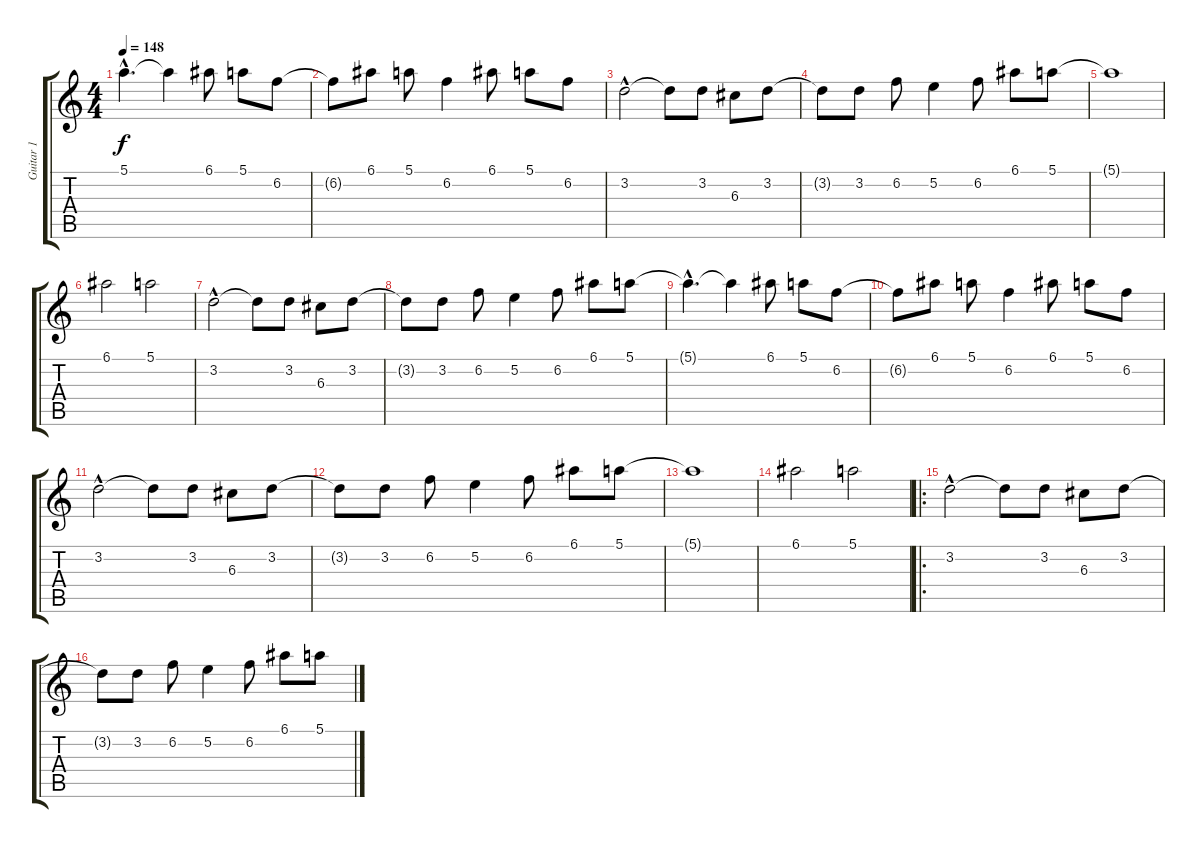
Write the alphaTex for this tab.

\track ("Guitar 1" "Guitar 1") {instrument distortionguitar}
\staff {score tabs}
\tuning (E4 B3 G3 D3 A2 D2) {hide}
\ts (4 4)
\tempo 148
\clef g2
\ks c
5.1{hac t}.4{d dy f} 5.1{t}.4 6.1.8 5.1.8 6.2.8 |
6.2{t}.8 6.1.8 5.1.8 6.2.4 6.1.8 5.1.8 6.2.8 |
3.2{hac}.2 3.2{t}.8 3.2.8 6.3.8 3.2.8 |
3.2{t}.8 3.2.8 6.2.8 5.2.4 6.2.8 6.1.8 5.1.8 |
5.1{t}.1 |
6.1.2 5.1.2 |
3.2{hac}.2 3.2{t}.8 3.2.8 6.3.8 3.2.8 |
3.2{t}.8 3.2.8 6.2.8 5.2.4 6.2.8 6.1.8 5.1.8 |
5.1{hac t}.4{d} 5.1{t}.4 6.1.8 5.1.8 6.2.8 |
6.2{t}.8 6.1.8 5.1.8 6.2.4 6.1.8 5.1.8 6.2.8 |
3.2{hac}.2 3.2{t}.8 3.2.8 6.3.8 3.2.8 |
3.2{t}.8 3.2.8 6.2.8 5.2.4 6.2.8 6.1.8 5.1.8 |
5.1{t}.1 |
6.1.2 5.1.2 |
\ro
3.2{hac}.2 3.2{t}.8 3.2.8 6.3.8 3.2.8 |
3.2{t}.8 3.2.8 6.2.8 5.2.4 6.2.8 6.1.8 5.1.8
